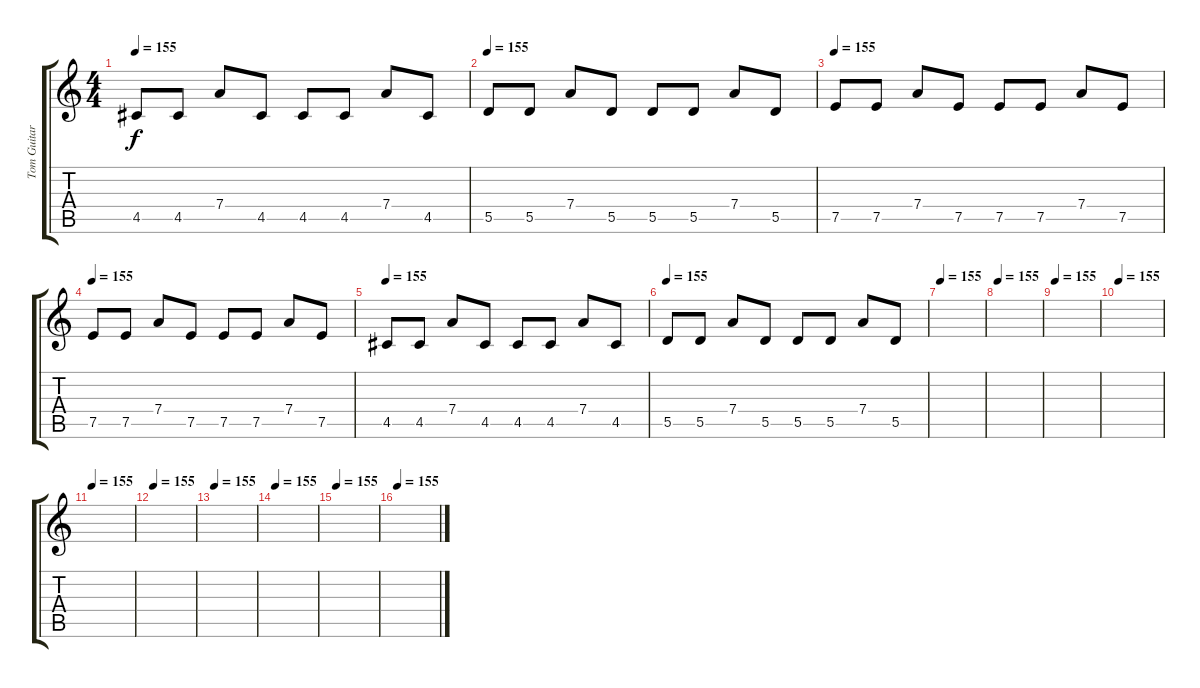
\track ("Tom Guitar 2" "Tom Guitar") {instrument distortionguitar}
\staff {score tabs}
\tuning (E4 B3 G3 D3 A2 E2) {hide}
\ts (4 4)
\tempo 155
\clef g2
\ks c
4.5.8{dy f instrument electricguitarclean} 4.5.8 7.4.8 4.5.8 4.5.8 4.5.8 7.4.8 4.5.8 |
\tempo 155
5.5.8 5.5.8 7.4.8 5.5.8 5.5.8 5.5.8 7.4.8 5.5.8 |
\tempo 155
7.5.8 7.5.8 7.4.8 7.5.8 7.5.8 7.5.8 7.4.8 7.5.8 |
\tempo 155
7.5.8 7.5.8 7.4.8 7.5.8 7.5.8 7.5.8 7.4.8 7.5.8 |
\tempo 155
4.5.8{instrument electricguitarclean} 4.5.8 7.4.8 4.5.8 4.5.8 4.5.8 7.4.8 4.5.8 |
\tempo 155
5.5.8 5.5.8 7.4.8 5.5.8 5.5.8 5.5.8 7.4.8 5.5.8 |
\tempo 155
|
\tempo 155
|
\tempo 155
|
\tempo 155
|
\tempo 155
|
\tempo 155
|
\tempo 155
|
\tempo 155
|
\tempo 155
|
\tempo 155
